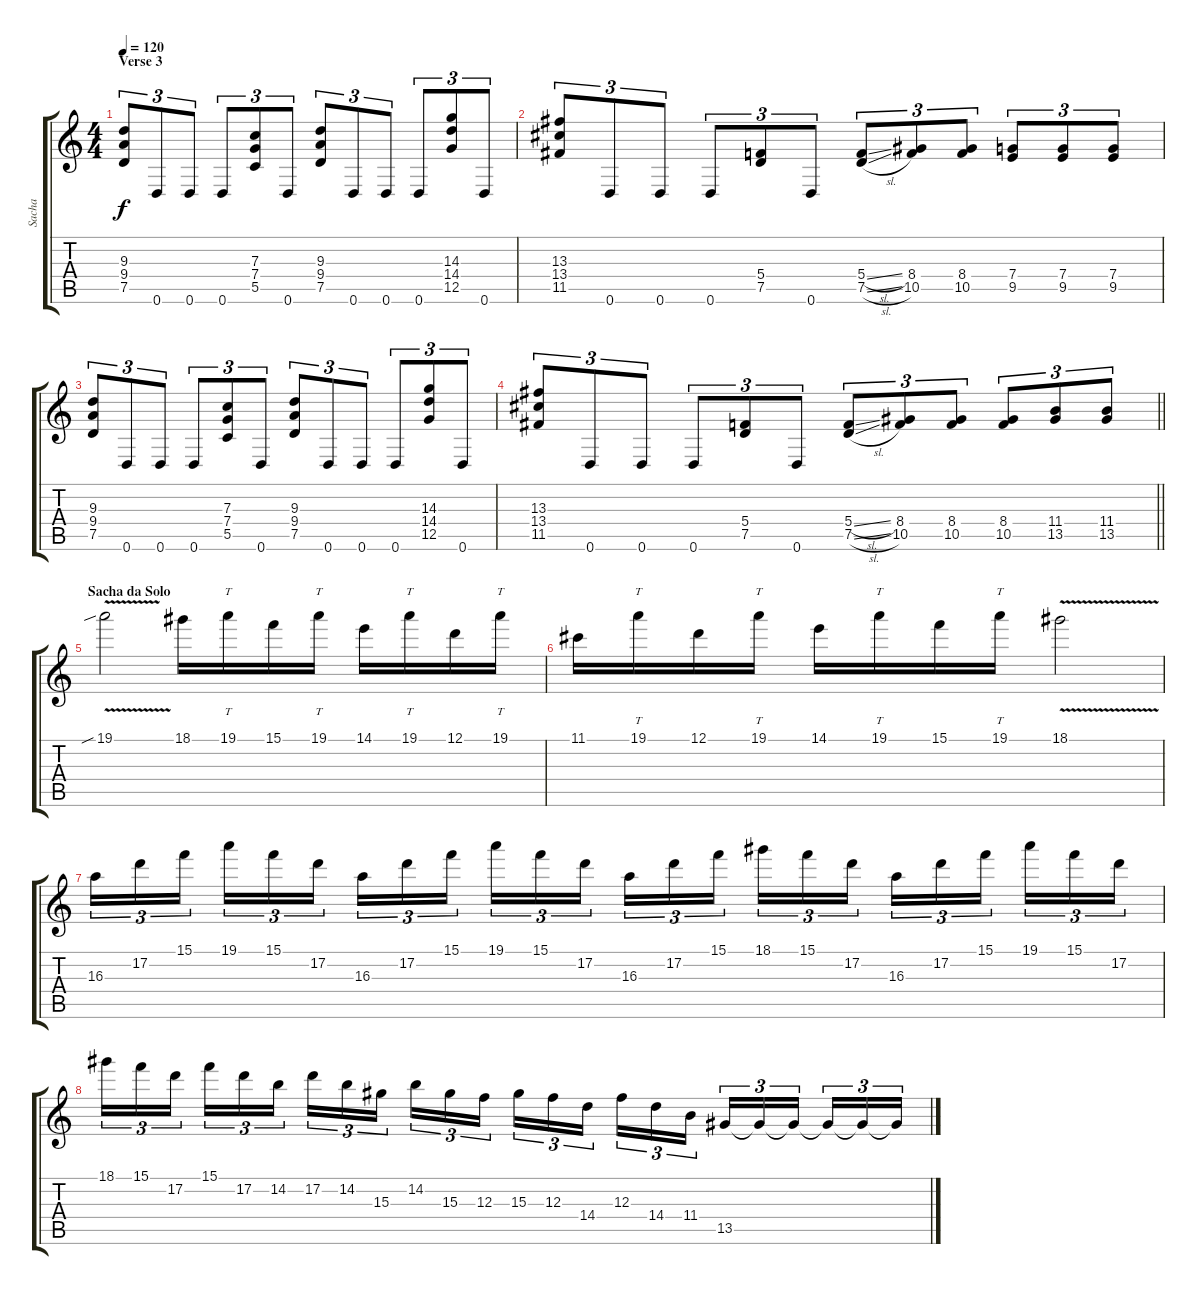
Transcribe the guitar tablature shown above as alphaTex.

\track ("Sacha" "Sacha") {instrument distortionguitar}
\staff {score tabs}
\tuning (D4 A3 F3 C3 G2 D2) {hide}
\ts (4 4)
\section ("" "Verse 3")
\tempo 120
\clef g2
\ks c
(9.3 9.4 7.5).8{tu (3 2) dy f} 0.6.8{tu (3 2)} 0.6.8{tu (3 2)} 0.6.8{tu (3 2)} (7.3 7.4 5.5).8{tu (3 2)} 0.6.8{tu (3 2)} (9.3 9.4 7.5).8{tu (3 2)} 0.6.8{tu (3 2)} 0.6.8{tu (3 2)} 0.6.8{tu (3 2)} (14.3 14.4 12.5).8{tu (3 2)} 0.6.8{tu (3 2)} |
(13.3 13.4 11.5).8{tu (3 2)} 0.6.8{tu (3 2)} 0.6.8{tu (3 2)} 0.6.8{tu (3 2)} (5.4 7.5).8{tu (3 2)} 0.6.8{tu (3 2)} (5.4{sl} 7.5{sl}).8{tu (3 2)} (8.4 10.5).8{tu (3 2)} (8.4 10.5).8{tu (3 2)} (7.4 9.5).8{tu (3 2)} (7.4 9.5).8{tu (3 2)} (7.4 9.5).8{tu (3 2)} |
(9.3 9.4 7.5).8{tu (3 2)} 0.6.8{tu (3 2)} 0.6.8{tu (3 2)} 0.6.8{tu (3 2)} (7.3 7.4 5.5).8{tu (3 2)} 0.6.8{tu (3 2)} (9.3 9.4 7.5).8{tu (3 2)} 0.6.8{tu (3 2)} 0.6.8{tu (3 2)} 0.6.8{tu (3 2)} (14.3 14.4 12.5).8{tu (3 2)} 0.6.8{tu (3 2)} |
\barLineRight lightlight
(13.3 13.4 11.5).8{tu (3 2)} 0.6.8{tu (3 2)} 0.6.8{tu (3 2)} 0.6.8{tu (3 2)} (5.4 7.5).8{tu (3 2)} 0.6.8{tu (3 2)} (5.4{sl} 7.5{sl}).8{tu (3 2)} (8.4 10.5).8{tu (3 2)} (8.4 10.5).8{tu (3 2)} (8.4 10.5).8{tu (3 2)} (11.4 13.5).8{tu (3 2)} (11.4 13.5).8{tu (3 2)} |
\section ("" "Sacha da Solo")
19.1{v sib}.2 18.1.16 19.1.16{tt} 15.1.16 19.1.16{tt} 14.1.16 19.1.16{tt} 12.1.16 19.1.16{tt} |
11.1.16 19.1.16{tt} 12.1.16 19.1.16{tt} 14.1.16 19.1.16{tt} 15.1.16 19.1.16{tt} 18.1{v}.2 |
16.3.16{tu (3 2)} 17.2.16{tu (3 2)} 15.1.16{tu (3 2) beam splitsecondary} 19.1.16{tu (3 2)} 15.1.16{tu (3 2)} 17.2.16{tu (3 2)} 16.3.16{tu (3 2)} 17.2.16{tu (3 2)} 15.1.16{tu (3 2) beam splitsecondary} 19.1.16{tu (3 2)} 15.1.16{tu (3 2)} 17.2.16{tu (3 2)} 16.3.16{tu (3 2)} 17.2.16{tu (3 2)} 15.1.16{tu (3 2) beam splitsecondary} 18.1.16{tu (3 2)} 15.1.16{tu (3 2)} 17.2.16{tu (3 2)} 16.3.16{tu (3 2)} 17.2.16{tu (3 2)} 15.1.16{tu (3 2) beam splitsecondary} 19.1.16{tu (3 2)} 15.1.16{tu (3 2)} 17.2.16{tu (3 2)} |
18.1.16{tu (3 2)} 15.1.16{tu (3 2)} 17.2.16{tu (3 2) beam splitsecondary} 15.1.16{tu (3 2)} 17.2.16{tu (3 2)} 14.2.16{tu (3 2)} 17.2.16{tu (3 2)} 14.2.16{tu (3 2)} 15.3.16{tu (3 2) beam splitsecondary} 14.2.16{tu (3 2)} 15.3.16{tu (3 2)} 12.3.16{tu (3 2)} 15.3.16{tu (3 2)} 12.3.16{tu (3 2)} 14.4.16{tu (3 2) beam splitsecondary} 12.3.16{tu (3 2)} 14.4.16{tu (3 2)} 11.4.16{tu (3 2)} 13.5.16{tu (3 2)} 13.5{t}.16{tu (3 2)} 13.5{t}.16{tu (3 2) beam splitsecondary} 13.5{t}.16{tu (3 2)} 13.5{t}.16{tu (3 2)} 13.5{t}.16{tu (3 2)}
